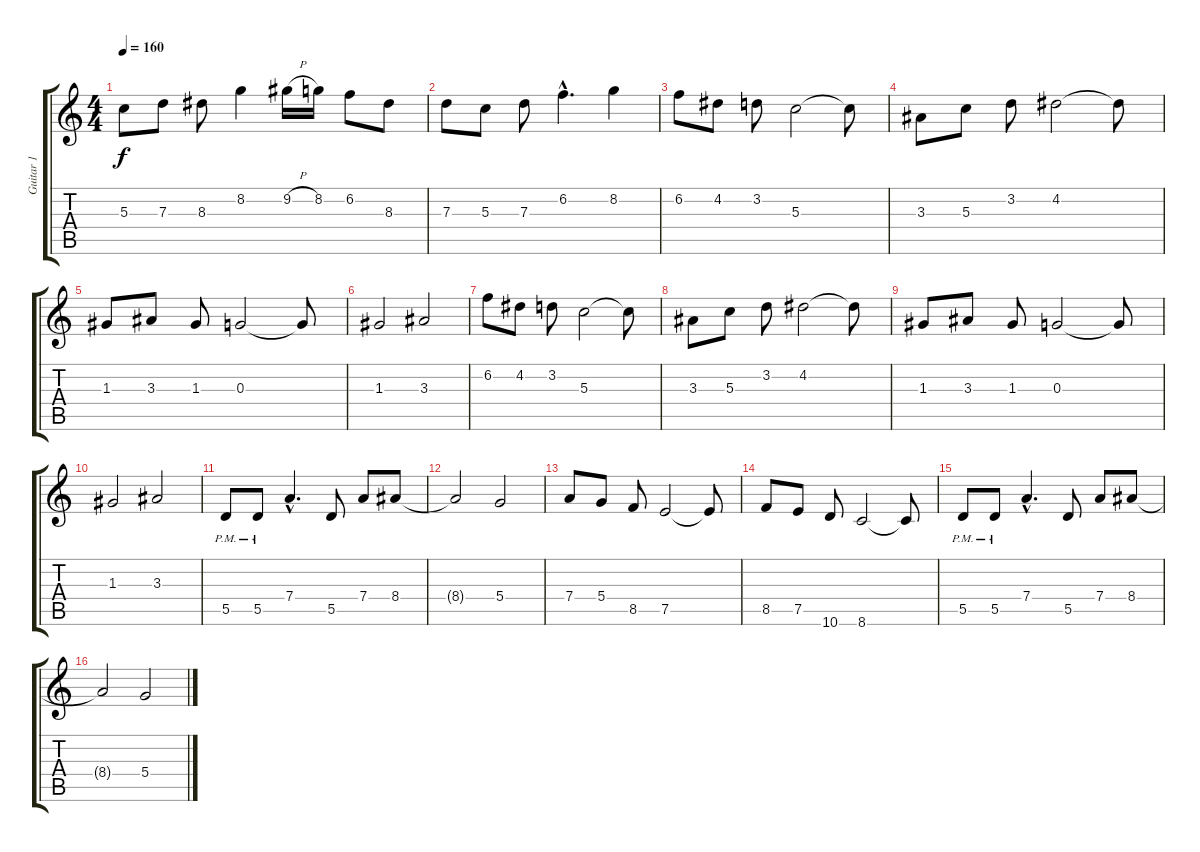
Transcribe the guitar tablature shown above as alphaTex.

\track ("Guitar 1" "Guitar 1") {instrument distortionguitar}
\staff {score tabs}
\tuning (E4 B3 G3 D3 A2 E2) {hide}
\ts (4 4)
\tempo 160
\clef g2
\ks c
5.3.8{dy f} 7.3.8 8.3.8 8.2.4 9.2{h}.16 8.2.16 6.2.8 8.3.8 |
7.3.8 5.3.8 7.3.8 6.2{hac}.4{d} 8.2.4 |
\section ("" "")
6.2.8 4.2.8 3.2.8 5.3.2 5.3{t}.8 |
3.3.8 5.3.8 3.2.8 4.2.2 4.2{t}.8 |
1.3.8 3.3.8 1.3.8 0.3.2 0.3{t}.8 |
1.3.2 3.3.2 |
6.2.8 4.2.8 3.2.8 5.3.2 5.3{t}.8 |
3.3.8 5.3.8 3.2.8 4.2.2 4.2{t}.8 |
1.3.8 3.3.8 1.3.8 0.3.2 0.3{t}.8 |
1.3.2 3.3.2 |
\section ("" "")
5.5{pm}.8 5.5{pm}.8 7.4{hac}.4{d} 5.5.8 7.4.8 8.4.8 |
8.4{t}.2 5.4.2 |
7.4.8 5.4.8 8.5.8 7.5.2 7.5{t}.8 |
8.5.8 7.5.8 10.6.8 8.6.2 8.6{t}.8 |
5.5{pm}.8 5.5{pm}.8 7.4{hac}.4{d} 5.5.8 7.4.8 8.4.8 |
8.4{t}.2 5.4.2
